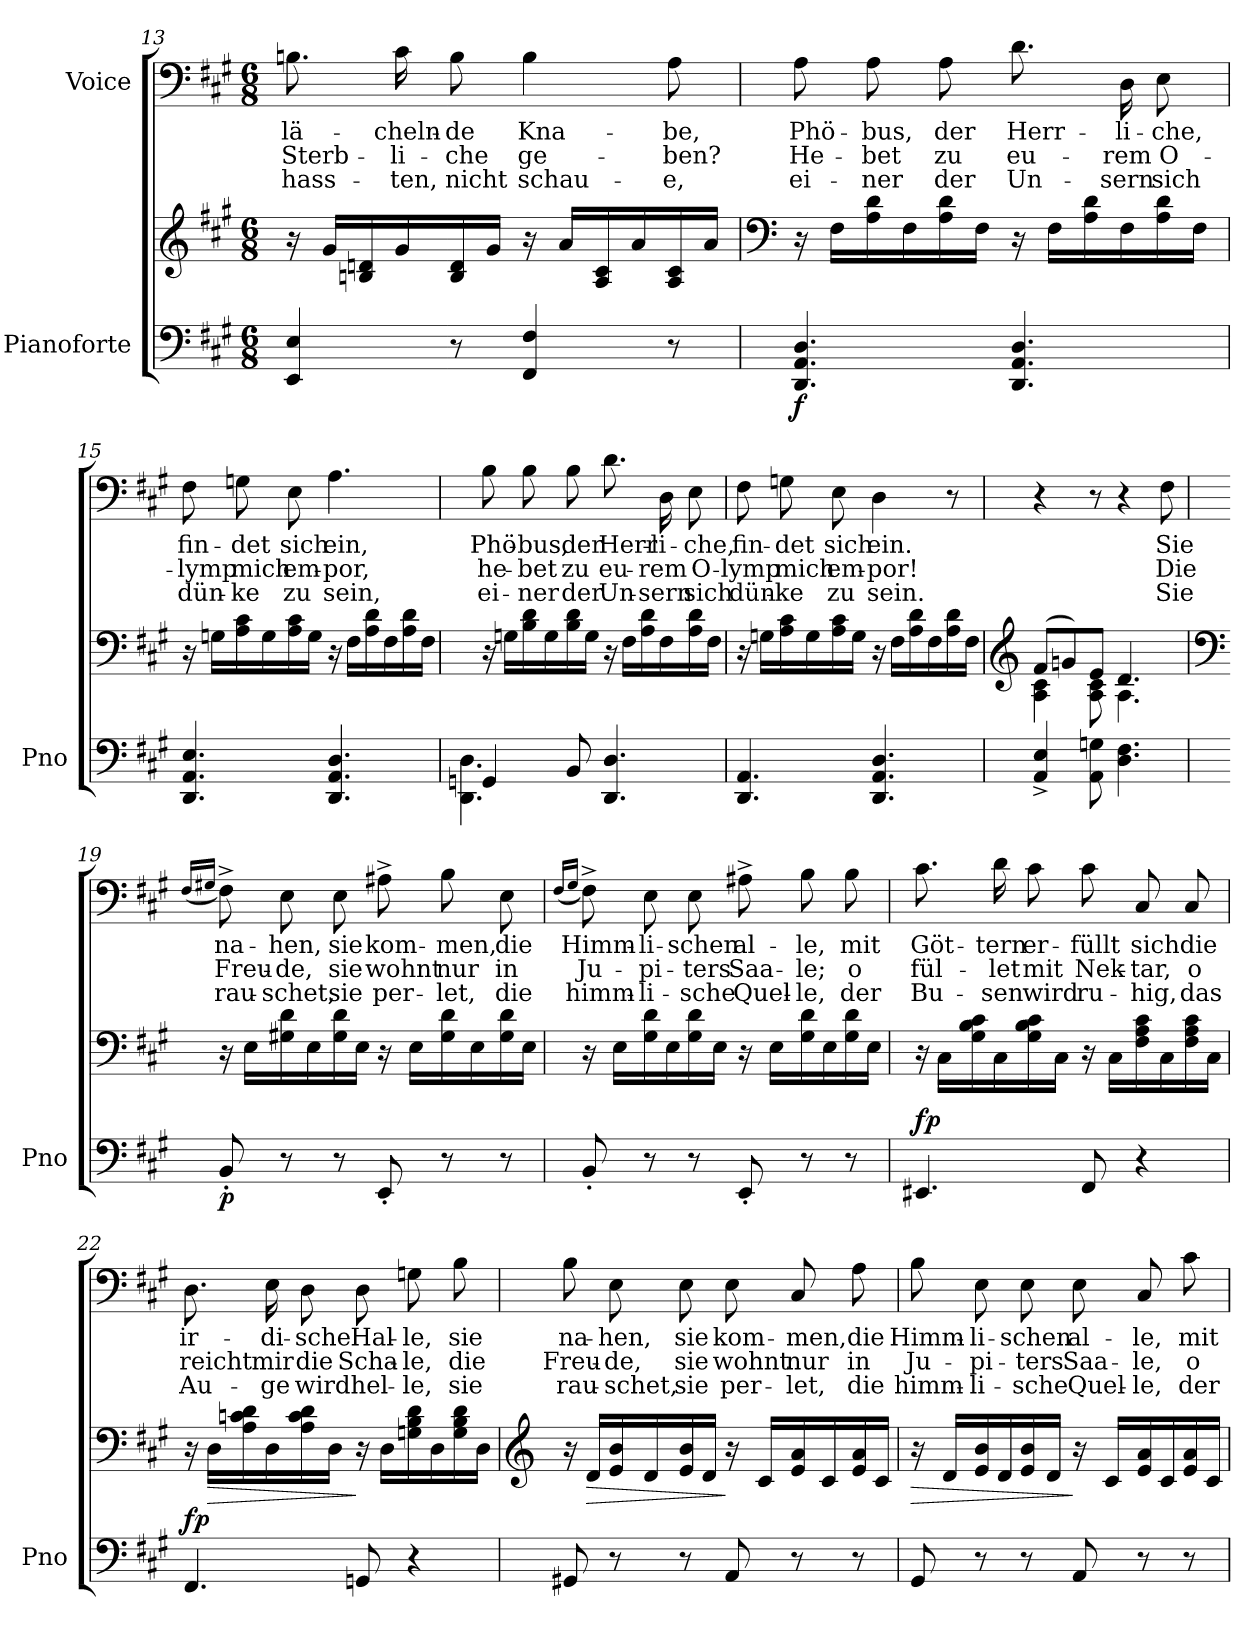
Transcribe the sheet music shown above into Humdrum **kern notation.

**kern	**kern	**dynam	**kern	**text	**text	**text
*part2	*part2	*part2	*part1	*part1	*part1	*part1
*staff3	*staff2	*staff2/3	*staff1	*staff1	*staff1	*staff1
*I"Pianoforte	*	*	*I"Voice	*	*	*
*I'Pno	*	*	*	*	*	*
*clefF4	*clefG2	*	*clefF4	*	*	*
*k[f#c#g#]	*k[f#c#g#]	*	*k[f#c#g#]	*	*	*
*M6/8	*M6/8	*	*M6/8	*	*	*
=13	=13	=13	=13	=13	=13	=13
4EE/ 4E/	16r	.	8.Bn\	lä-	Sterb-	hass-
.	16g#/LL	.	.	.	.	.
.	16Bn/ 16dn/	.	.	.	.	.
.	16g#/	.	16c#\	-cheln-	-li-	-ten,
8r	16B/ 16d/	.	8B\	-de	-che	nicht
.	16g#/JJ	.	.	.	.	.
4FF#/ 4F#/	16r	.	4B\	Kna-	ge-	schau-
.	16a/LL	.	.	.	.	.
.	16A/ 16c#/	.	.	.	.	.
.	16a/	.	.	.	.	.
8r	16A/ 16c#/	.	8A\	-be,	-ben?	-e,
.	16a/JJ	.	.	.	.	.
=14	=14	=14	=14	=14	=14	=14
*	*clefF4	*	*	*	*	*
!	!	!LO:DY:b=2	!	!	!	!
4.DD/ 4.AA/ 4.D/	16r	f	8A\	Phö-	He-	ei-
.	16F#\LL	.	.	.	.	.
.	16A\ 16d\	.	8A\	-bus,	-bet	-ner
.	16F#\	.	.	.	.	.
.	16A\ 16d\	.	8A\	der	zu	der
.	16F#\JJ	.	.	.	.	.
4.DD/ 4.AA/ 4.D/	16r	.	8.d\	Herr-	eu-	Un-
.	16F#\LL	.	.	.	.	.
.	16A\ 16d\	.	.	.	.	.
.	16F#\	.	16D\	-li-	-rem	-sern
.	16A\ 16d\	.	8E\	-che,	O-	sich
.	16F#\JJ	.	.	.	.	.
=15	=15	=15	=15	=15	=15	=15
4.DD/ 4.AA/ 4.E/	16r	.	8F#\	fin-	-lymp	dün-
.	16Gn\LL	.	.	.	.	.
.	16A\ 16c#\	.	8Gn\	-det	mich	-ke
.	16G\	.	.	.	.	.
.	16A\ 16c#\	.	8E\	sich	em-	zu
.	16G\JJ	.	.	.	.	.
4.DD/ 4.AA/ 4.D/	16r	.	4.A\	ein,	-por,	sein,
.	16F#\LL	.	.	.	.	.
.	16A\ 16d\	.	.	.	.	.
.	16F#\	.	.	.	.	.
.	16A\ 16d\	.	.	.	.	.
.	16F#\JJ	.	.	.	.	.
=16	=16	=16	=16	=16	=16	=16
*^	*	*	*	*	*	*
4GGn/	4.DD\ 4.D\	16r	.	8B\	Phö-	he-	ei-
.	.	16Gn\LL	.	.	.	.	.
.	.	16B\ 16d\	.	8B\	-bus,	-bet	-ner
.	.	16G\	.	.	.	.	.
8BB/	.	16B\ 16d\	.	8B\	der	zu	der
.	.	16G\JJ	.	.	.	.	.
4.DD/ 4.D/	4.ryy	16r	.	8.d\	Herr-	eu-	Un-
.	.	16F#\LL	.	.	.	.	.
.	.	16A\ 16d\	.	.	.	.	.
.	.	16F#\	.	16D\	-li-	-rem	-sern
.	.	16A\ 16d\	.	8E\	-che,	O-	sich
.	.	16F#\JJ	.	.	.	.	.
*v	*v	*	*	*	*	*	*
=17	=17	=17	=17	=17	=17	=17
4.DD/ 4.AA/	16r	.	8F#\	fin-	-lymp	dün-
.	16Gn\LL	.	.	.	.	.
.	16A\ 16c#\	.	8Gn\	-det	mich	-ke
.	16G\	.	.	.	.	.
.	16A\ 16c#\	.	8E\	sich	em-	zu
.	16G\JJ	.	.	.	.	.
4.DD/ 4.AA/ 4.D/	16r	.	4D\	ein.	-por!	sein.
.	16F#\LL	.	.	.	.	.
.	16A\ 16d\	.	.	.	.	.
.	16F#\	.	.	.	.	.
.	16A\ 16d\	.	8r	.	.	.
.	16F#\JJ	.	.	.	.	.
=18	=18	=18	=18	=18	=18	=18
*	*clefG2	*	*	*	*	*
*	*^	*	*	*	*	*
4AA/^> 4E/^>	(8f#/L	4A\ 4c#\	.	4r	.	.	.
.	8gn/)	.	.	.	.	.	.
8AA\ 8Gn\	8e/J	8A\ 8c#\	.	8r	.	.	.
4.D\ 4.F#\	4.d/	4.A\	.	4r	.	.	.
.	.	.	.	8F#\	Sie	Die	Sie
*	*v	*v	*	*	*	*	*
=19	=19	=19	=19	=19	=19	=19
*	*clefF4	*	*	*	*	*
.	.	.	(16qF#/LL	.	.	.
.	.	.	16qG#X/JJ	.	.	.
!	!	!LO:DY:b=2	!	!	!	!
8BB'/	16r	p	8F#^\)	na-	Freu-	rau-
.	16E\LL	.	.	.	.	.
8r	16G#X\ 16d\	.	8E\	-hen,	-de,	-schet,
.	16E\	.	.	.	.	.
8r	16G#\ 16d\	.	8E\	sie	sie	sie
.	16E\JJ	.	.	.	.	.
8EE'/	16r	.	8A#X^\	kom-	wohnt	per-
.	16E\LL	.	.	.	.	.
8r	16G#\ 16d\	.	8B\	-men,	nur	-let,
.	16E\	.	.	.	.	.
8r	16G#\ 16d\	.	8E\	die	in	die
.	16E\JJ	.	.	.	.	.
=20	=20	=20	=20	=20	=20	=20
.	.	.	(16qF#/LL	.	.	.
.	.	.	16qG#/JJ	.	.	.
8BB'/	16r	.	8F#^\)	Himm-	Ju-	himm-
.	16E\LL	.	.	.	.	.
8r	16G#\ 16d\	.	8E\	-li-	-pi-	-li-
.	16E\	.	.	.	.	.
8r	16G#\ 16d\	.	8E\	-schen	-ters	-sche
.	16E\JJ	.	.	.	.	.
8EE'/	16r	.	8A#X^\	al-	Saa-	Quel-
.	16E\LL	.	.	.	.	.
8r	16G#\ 16d\	.	8B\	-le,	-le;	-le,
.	16E\	.	.	.	.	.
8r	16G#\ 16d\	.	8B\	mit	o	der
.	16E\JJ	.	.	.	.	.
=21	=21	=21	=21	=21	=21	=21
!	!	!LO:DY:a=2	!	!	!	!
4.EE#X/	16r	fp	8.c#\	Göt-	fül-	Bu-
.	16C#\LL	.	.	.	.	.
.	16G#\ 16B\ 16c#\	.	.	.	.	.
.	16C#\	.	16d\	-tern	-let	-sen
.	16G#\ 16B\ 16c#\	.	8c#\	er-	mit	wird
.	16C#\JJ	.	.	.	.	.
8FF#/	16r	.	8c#\	-füllt	Nek-	ru-
.	16C#\LL	.	.	.	.	.
4r	16F#\ 16A\ 16c#\	.	8C#/	sich	-tar,	-hig,
.	16C#\	.	.	.	.	.
.	16F#\ 16A\ 16c#\	.	8C#/	die	o	das
.	16C#\JJ	.	.	.	.	.
=22	=22	=22	=22	=22	=22	=22
!	!	!LO:DY:a=2	!	!	!	!
4.FF#/	16r	fp	8.D\	ir-	reicht	Au-
!	!	!LO:HP:b	!	!	!	!
.	16D\LL	>	.	.	.	.
.	16A\ 16cn\ 16d\	.	.	.	.	.
.	16D\	.	16E\	-di-	mir	-ge
.	16A\ 16c\ 16d\	.	8D\	-sche	die	wird
.	16D\JJ	.	.	.	.	.
8GGn/	16r	]	8D\	Hal-	Scha-	hel-
.	16D\LL	.	.	.	.	.
4r	16Gn\ 16B\ 16d\	.	8Gn\	-le,	-le,	-le,
.	16D\	.	.	.	.	.
.	16G\ 16B\ 16d\	.	8B\	sie	die	sie
.	16D\JJ	.	.	.	.	.
=23	=23	=23	=23	=23	=23	=23
*	*clefG2	*	*	*	*	*
8GG#X/	16r	.	8B\	na-	Freu-	rau-
!	!	!LO:HP:b	!	!	!	!
.	16d/LL	>	.	.	.	.
8r	16e/ 16b/	.	8E\	-hen,	-de,	-schet,
.	16d/	.	.	.	.	.
8r	16e/ 16b/	.	8E\	sie	sie	sie
.	16d/JJ	.	.	.	.	.
8AA/	16r	]	8E\	kom-	wohnt	per-
.	16c#/LL	.	.	.	.	.
8r	16e/ 16a/	.	8C#/	-men,	nur	-let,
.	16c#/	.	.	.	.	.
8r	16e/ 16a/	.	8A\	die	in	die
.	16c#/JJ	.	.	.	.	.
=24	=24	=24	=24	=24	=24	=24
!	!	!LO:HP:b	!	!	!	!
8GG#/	16r	>	8B\	Himm-	Ju-	himm-
.	16d/LL	.	.	.	.	.
8r	16e/ 16b/	.	8E\	-li-	-pi-	-li-
.	16d/	.	.	.	.	.
8r	16e/ 16b/	.	8E\	-schen	-ters	-sche
.	16d/JJ	.	.	.	.	.
8AA/	16r	]	8E\	al-	Saa-	Quel-
.	16c#/LL	.	.	.	.	.
8r	16e/ 16a/	.	8C#/	-le,	-le,	-le,
.	16c#/	.	.	.	.	.
8r	16e/ 16a/	.	8c#\	mit	o	der
.	16c#/JJ	.	.	.	.	.
=	=	=	=	=	=	=
*-	*-	*-	*-	*-	*-	*-
